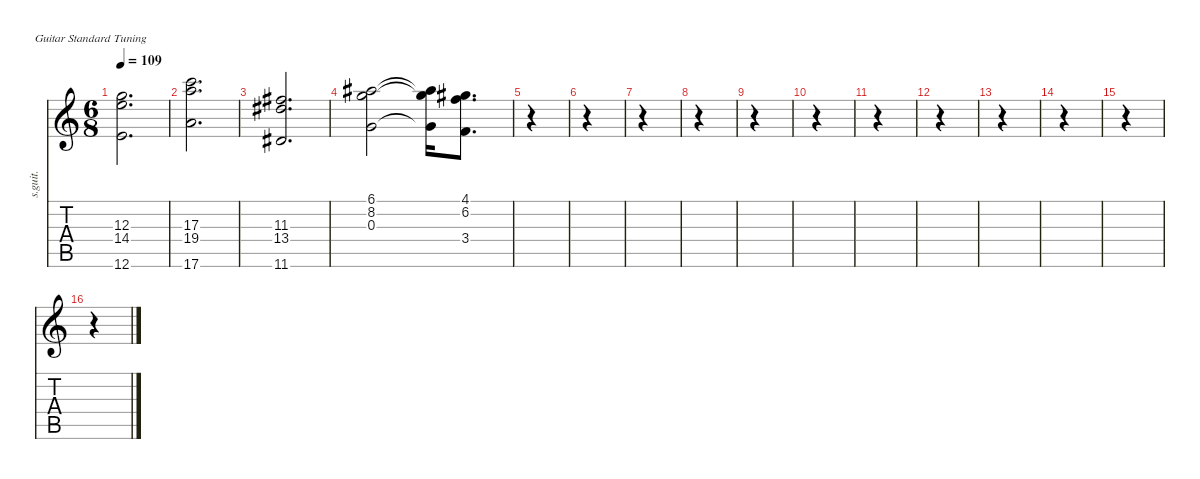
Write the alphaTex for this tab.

\defaultSystemsLayout 4
\hideDynamics
\bracketExtendMode nobrackets
\track ("Acoustic Piano (Right Hand)" "s.guit.") {instrument acousticgrandpiano}
\staff {score tabs}
\tuning (E4 B3 G3 D3 A2 E2)
\displaytranspose 12
\ts (6 8)
\tempo 109
\clef g2
\ks c
(12.3 14.4 12.6).2{d lyrics (0 "") lyrics (1 "") lyrics (2 "") lyrics (3 "") lyrics (4 "") dy f} |
(17.3 19.4 17.6).2{d lyrics (0 "") lyrics (1 "") lyrics (2 "") lyrics (3 "") lyrics (4 "")} |
(11.3{acc #} 13.4{acc #} 11.6{acc #}).2{d lyrics (0 "") lyrics (1 "") lyrics (2 "") lyrics (3 "") lyrics (4 "")} |
(6.1{acc #} 8.2 0.3).2{lyrics (0 "") lyrics (1 "") lyrics (2 "") lyrics (3 "") lyrics (4 "")} (6.1{t acc #} 8.2{t} 0.3{t}).16{lyrics (0 "") lyrics (1 "") lyrics (2 "") lyrics (3 "") lyrics (4 "")} (4.1{acc #} 6.2 3.4).8{d lyrics (0 "") lyrics (1 "") lyrics (2 "") lyrics (3 "") lyrics (4 "")} |
r.4 |
r.4 |
r.4 |
r.4 |
r.4 |
r.4 |
r.4 |
r.4 |
r.4 |
r.4 |
r.4 |
r.4
